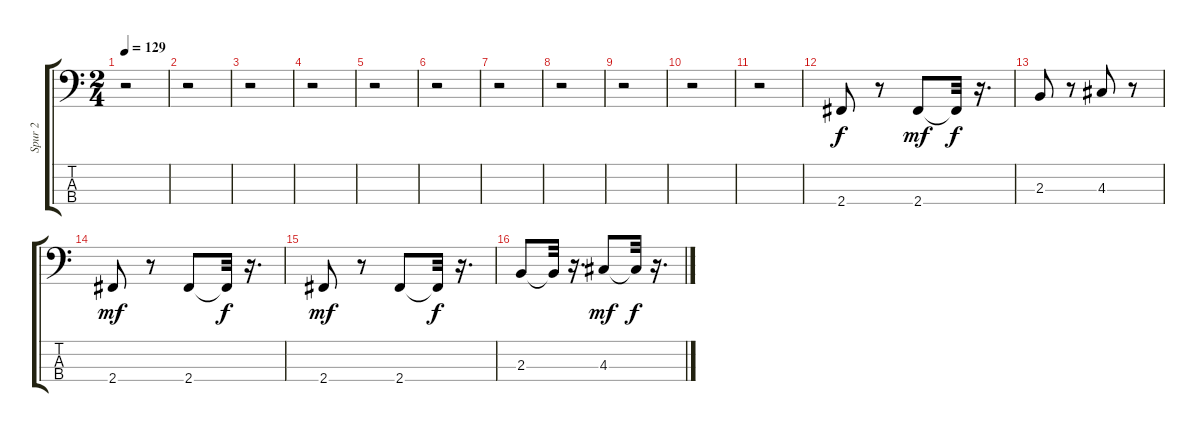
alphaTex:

\track ("Spur 2" "Spur 2") {instrument electricbassfinger}
\staff {score tabs}
\tuning (G2 D2 A1 E1) {hide}
\ts (2 4)
\tempo 129
\clef f4
\ks c
r.2{dy f} |
r.2 |
r.2 |
r.2 |
r.2 |
r.2 |
r.2 |
r.2 |
r.2 |
r.2 |
r.2 |
2.4.8 r.8 2.4.8{dy mf} 2.4{t}.32{dy f} r.16{d} |
2.3.8 r.8 4.3.8 r.8 |
2.4.8{dy mf} r.8 2.4.8 2.4{t}.32{dy f} r.16{d} |
2.4.8{dy mf} r.8 2.4.8 2.4{t}.32{dy f} r.16{d} |
2.3.8 2.3{t}.32 r.16{d} 4.3.8{dy mf} 4.3{t}.32{dy f} r.16{d}
